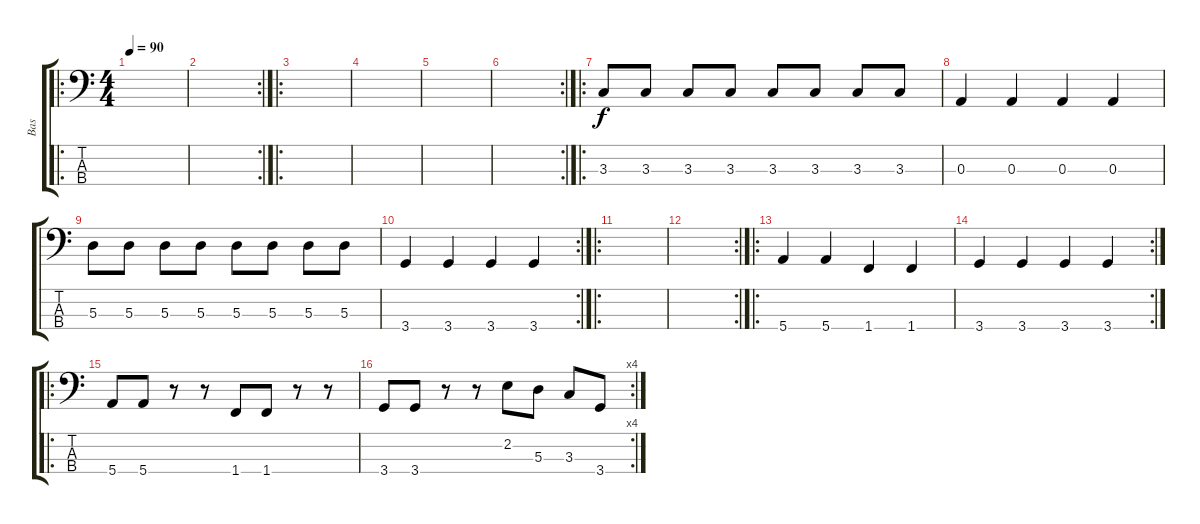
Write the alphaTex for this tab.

\track ("Bas" "Bas") {instrument electricbassfinger}
\staff {score tabs}
\tuning (G2 D2 A1 E1) {hide}
\ro
\ts (4 4)
\tempo 90
\clef f4
\ks c
|
\rc 2
|
\ro
|
|
|
\rc 2
|
\ro
3.3.8 3.3.8 3.3.8 3.3.8 3.3.8 3.3.8 3.3.8 3.3.8 |
0.3.4 0.3.4 0.3.4 0.3.4 |
5.3.8 5.3.8 5.3.8 5.3.8 5.3.8 5.3.8 5.3.8 5.3.8 |
\rc 2
3.4.4 3.4.4 3.4.4 3.4.4 |
\ro
|
\rc 2
|
\ro
5.4.4 5.4.4 1.4.4 1.4.4 |
\rc 2
3.4.4 3.4.4 3.4.4 3.4.4 |
\ro
5.4.8{instrument slapbass1} 5.4.8 r.8 r.8 1.4.8 1.4.8 r.8 r.8 |
\rc 4
3.4.8 3.4.8 r.8 r.8 2.2.8 5.3.8 3.3.8 3.4.8
